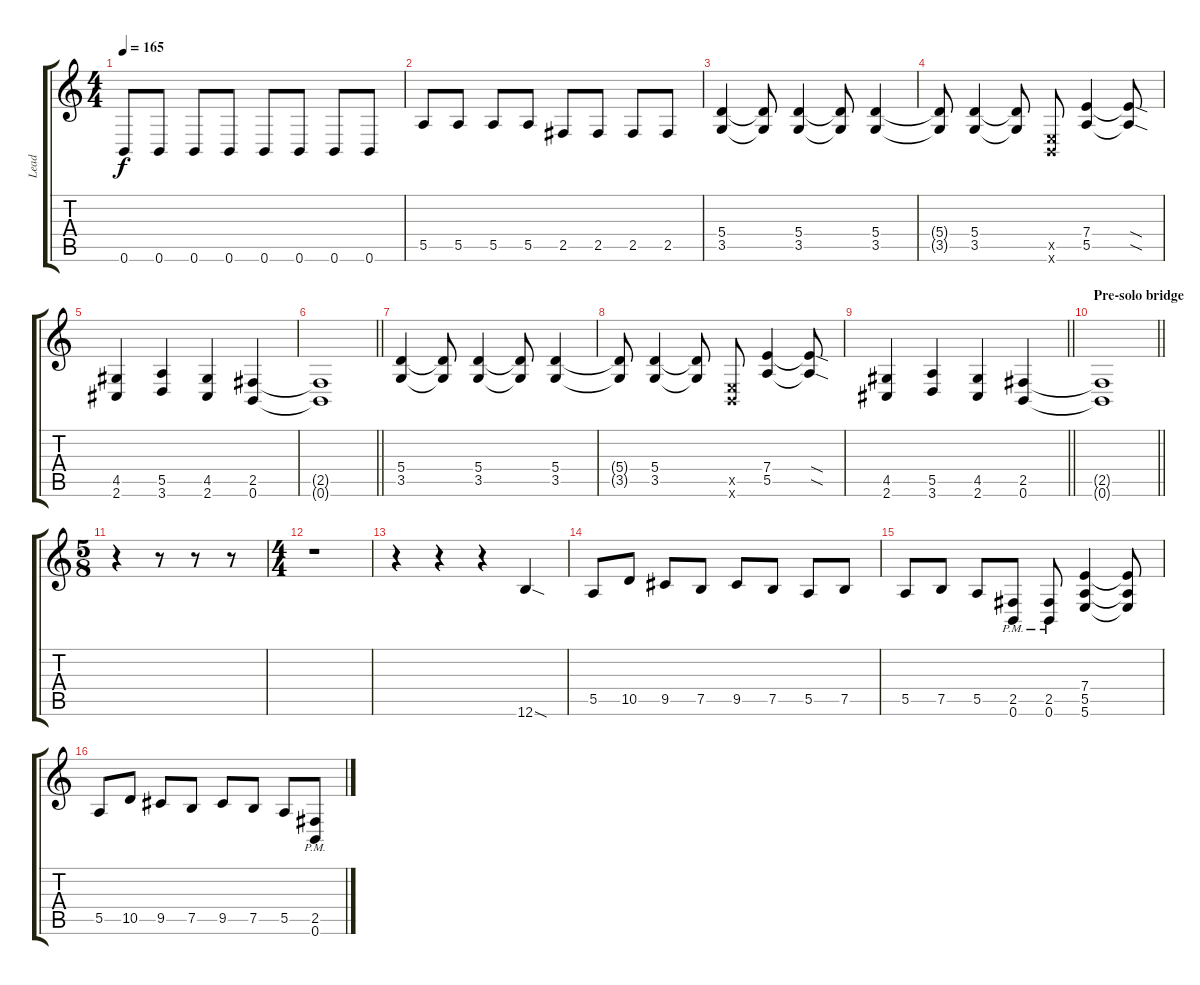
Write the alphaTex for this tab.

\track ("Lead" "Lead") {instrument electricguitarclean}
\staff {score tabs}
\tuning (B3 Gb3 D3 A2 E2 B1) {hide}
\ts (4 4)
\tempo 165
\clef g2
\ks c
0.6.8{dy f} 0.6.8 0.6.8 0.6.8 0.6.8 0.6.8 0.6.8 0.6.8 |
5.5.8 5.5.8 5.5.8 5.5.8 2.5.8 2.5.8 2.5.8 2.5.8 |
(5.4 3.5).4 (5.4{t} 3.5{t}).8 (5.4 3.5).4 (5.4{t} 3.5{t}).8 (5.4 3.5).4 |
(5.4{t} 3.5{t}).8 (5.4 3.5).4 (5.4{t} 3.5{t}).8 (0.5{x} 0.6{x}).8 (7.4 5.5).4 (7.4{sod t} 5.5{sod t}).8 |
(4.5 2.6).4 (5.5 3.6).4 (4.5 2.6).4 (2.5 0.6).4 |
\barLineRight lightlight
(2.5{t} 0.6{t}).1 |
(5.4 3.5).4 (5.4{t} 3.5{t}).8 (5.4 3.5).4 (5.4{t} 3.5{t}).8 (5.4 3.5).4 |
(5.4{t} 3.5{t}).8 (5.4 3.5).4 (5.4{t} 3.5{t}).8 (0.5{x} 0.6{x}).8 (7.4 5.5).4 (7.4{sod t} 5.5{sod t}).8 |
\barLineRight lightlight
(4.5 2.6).4 (5.5 3.6).4 (4.5 2.6).4 (2.5 0.6).4 |
\section ("" "Pre-solo bridge")
\barLineRight lightlight
(2.5{t} 0.6{t}).1{volume 9} |
\ts (5 8)
r.4{volume 16} r.8 r.8 r.8 |
\ts (4 4)
r.1 |
r.4{volume 14} r.4 r.4 12.6{sod}.4 |
5.5.8 10.5.8 9.5.8 7.5.8 9.5.8 7.5.8 5.5.8 7.5.8 |
5.5.8 7.5.8 5.5.8 (2.5{pm} 0.6{pm}).8 (2.5{pm} 0.6{pm}).8 (7.4 5.5 5.6).4 (7.4{t} 5.5{t} 5.6{t}).8 |
5.5.8 10.5.8 9.5.8 7.5.8 9.5.8 7.5.8 5.5.8 (2.5 0.6{pm}).8
